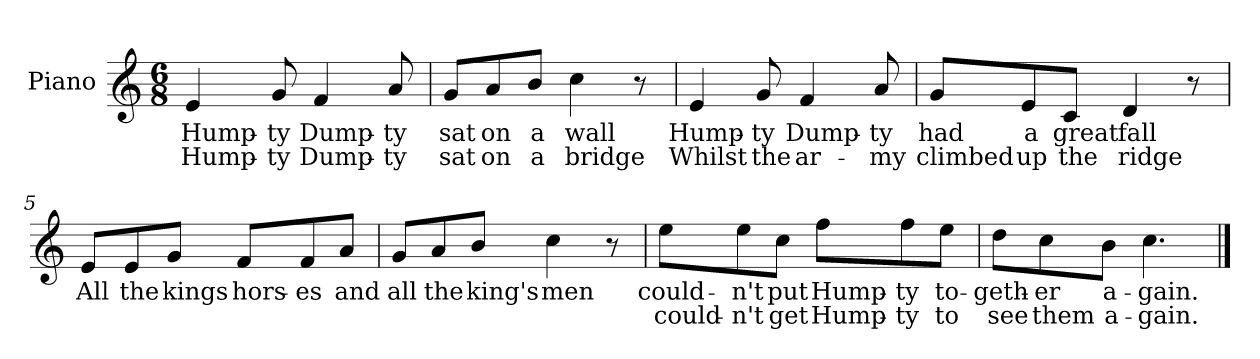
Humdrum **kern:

**kern	**text	**text
*part1	*part1	*part1
*staff1	*staff1	*staff1
*I"Piano	*	*
*I'Pno.	*	*
*clefG2	*	*
*k[]	*	*
*M6/8	*	*
=1	=1	=1
!	!LO:LY:b	!LO:LY:b
4e/	Hump-	Hump-
!	!LO:LY:b	!LO:LY:b
8g/	-ty	-ty
!	!LO:LY:b	!LO:LY:b
4f/	Dump-	Dump-
!	!LO:LY:b	!LO:LY:b
8a/	-ty	-ty
=2	=2	=2
!	!LO:LY:b	!LO:LY:b
8g/L	sat	sat
!	!LO:LY:b	!LO:LY:b
8a/	on	on
!	!LO:LY:b	!LO:LY:b
8b/J	a	a
!	!LO:LY:b	!LO:LY:b
4cc\	wall	bridge
8r	.	.
=3	=3	=3
!	!LO:LY:b	!LO:LY:b
4e/	Hump-	Whilst
!	!LO:LY:b	!LO:LY:b
8g/	-ty	the
!	!LO:LY:b	!LO:LY:b
4f/	Dump-	ar-
!	!LO:LY:b	!LO:LY:b
8a/	-ty	-my
=4	=4	=4
!	!LO:LY:b	!LO:LY:b
8g/L	had	climbed
!	!LO:LY:b	!LO:LY:b
8e/	a	up
!	!LO:LY:b	!LO:LY:b
8c/J	great	the
!	!LO:LY:b	!LO:LY:b
4d/	fall	ridge
8r	.	.
=5	=5	=5
!	!LO:LY:b	!
8e/L	All	.
!	!LO:LY:b	!
8e/	the	.
!	!LO:LY:b	!
8g/J	kings	.
!	!LO:LY:b	!
8f/L	hors-	.
!	!LO:LY:b	!
8f/	-es	.
!	!LO:LY:b	!
8a/J	and	.
!!LO:LB:g=z
=6	=6	=6
!	!LO:LY:b	!
8g/L	all	.
!	!LO:LY:b	!
8a/	the	.
!	!LO:LY:b	!
8b/J	king's	.
!	!LO:LY:b	!
4cc\	men	.
8r	.	.
=7	=7	=7
!	!LO:LY:b	!LO:LY:b
8ee\L	could-	could-
!	!LO:LY:b	!LO:LY:b
8ee\	-n't	-n't
!	!LO:LY:b	!LO:LY:b
8cc\J	put	get
!	!LO:LY:b	!LO:LY:b
8ff\L	Hump-	Hump-
!	!LO:LY:b	!LO:LY:b
8ff\	-ty	-ty
!	!LO:LY:b	!LO:LY:b
8ee\J	to-	to
=8	=8	=8
!	!LO:LY:b	!LO:LY:b
8dd\L	-geth-	see
!	!LO:LY:b	!LO:LY:b
8cc\	-er	them
!	!LO:LY:b	!LO:LY:b
8b\J	a-	a-
!	!LO:LY:b	!LO:LY:b
4.cc\	-gain.	-gain.
==	==	==
*-	*-	*-
